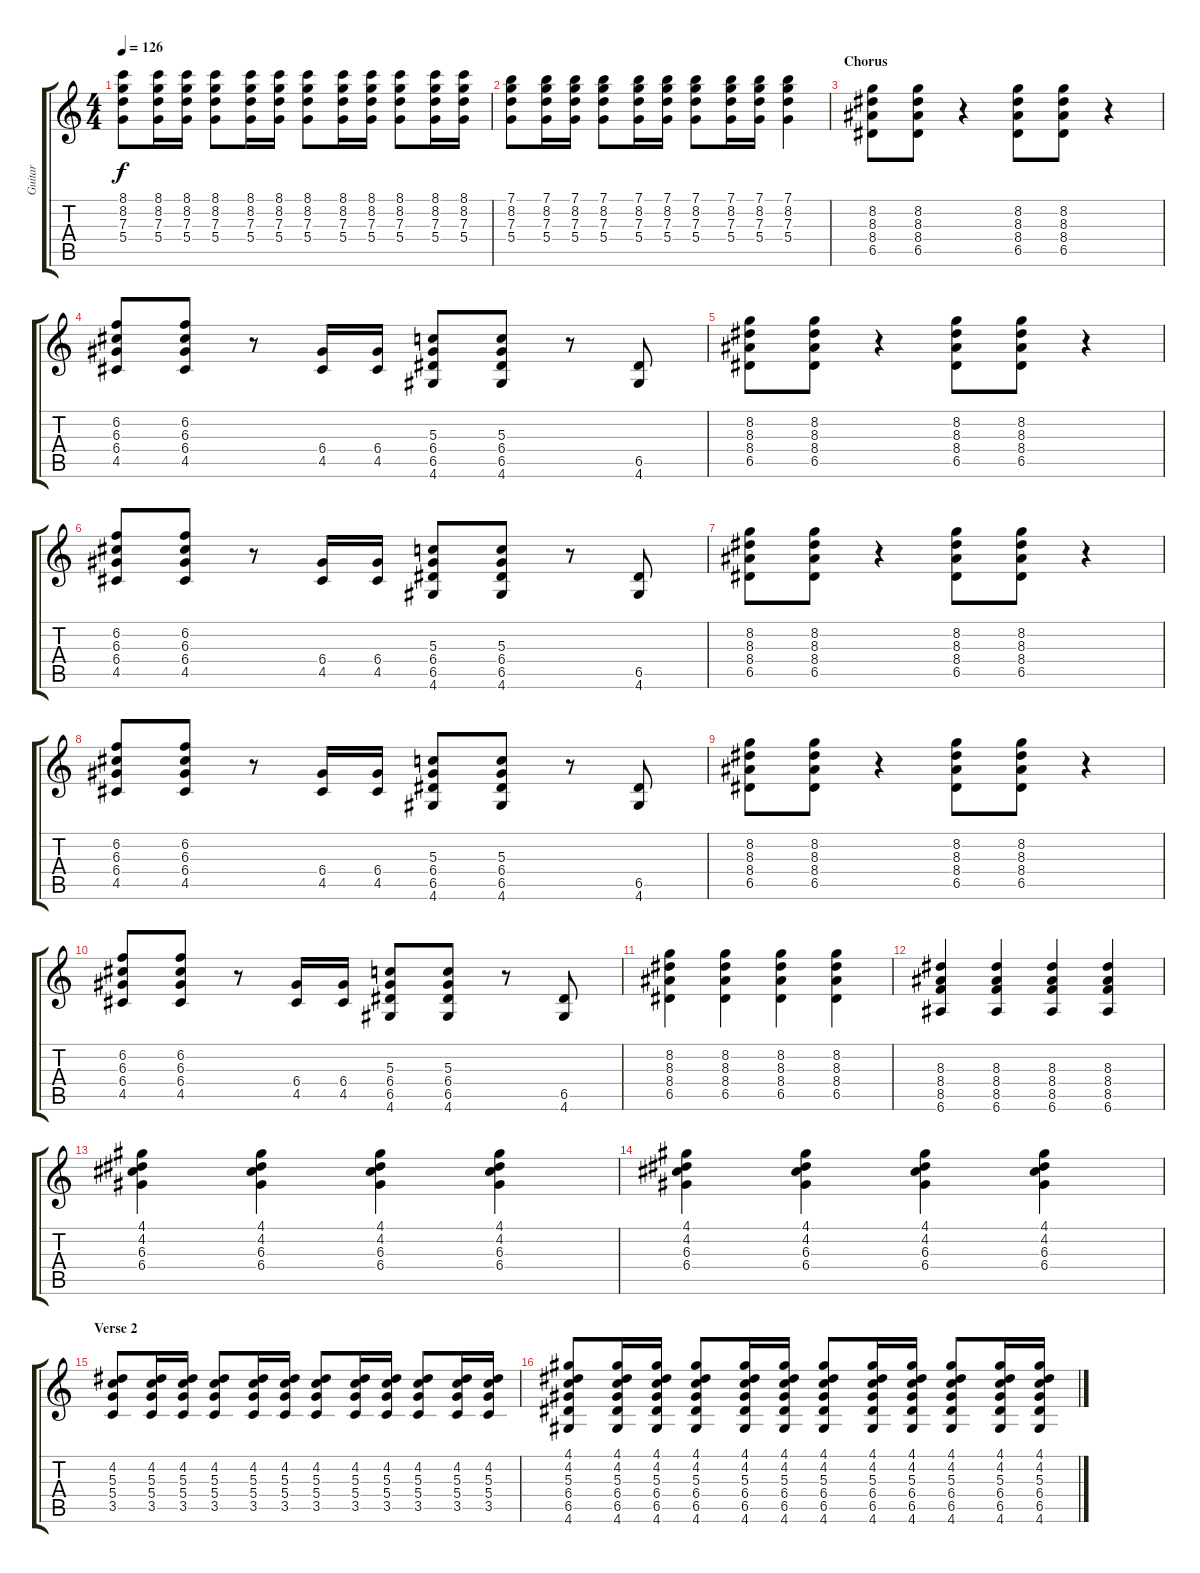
\track ("Guitar" "Guitar") {instrument electricguitarjazz}
\staff {score tabs}
\tuning (E4 B3 G3 D3 A2 E2) {hide}
\ts (4 4)
\tempo 126
\clef g2
\ks c
(8.1 8.2 7.3 5.4).8{dy f} (8.1 8.2 7.3 5.4).16 (8.1 8.2 7.3 5.4).16 (8.1 8.2 7.3 5.4).8 (8.1 8.2 7.3 5.4).16 (8.1 8.2 7.3 5.4).16 (8.1 8.2 7.3 5.4).8 (8.1 8.2 7.3 5.4).16 (8.1 8.2 7.3 5.4).16 (8.1 8.2 7.3 5.4).8 (8.1 8.2 7.3 5.4).16 (8.1 8.2 7.3 5.4).16 |
(7.1 8.2 7.3 5.4).8 (7.1 8.2 7.3 5.4).16 (7.1 8.2 7.3 5.4).16 (7.1 8.2 7.3 5.4).8 (7.1 8.2 7.3 5.4).16 (7.1 8.2 7.3 5.4).16 (7.1 8.2 7.3 5.4).8 (7.1 8.2 7.3 5.4).16 (7.1 8.2 7.3 5.4).16 (7.1 8.2 7.3 5.4).4 |
\section ("" "Chorus")
(8.2 8.3 8.4 6.5).8 (8.2 8.3 8.4 6.5).8 r.4 (8.2 8.3 8.4 6.5).8 (8.2 8.3 8.4 6.5).8 r.4 |
(6.2 6.3 6.4 4.5).8 (6.2 6.3 6.4 4.5).8 r.8 (6.4 4.5).16 (6.4 4.5).16 (5.3 6.4 6.5 4.6).8 (5.3 6.4 6.5 4.6).8 r.8 (6.5 4.6).8 |
(8.2 8.3 8.4 6.5).8 (8.2 8.3 8.4 6.5).8 r.4 (8.2 8.3 8.4 6.5).8 (8.2 8.3 8.4 6.5).8 r.4 |
(6.2 6.3 6.4 4.5).8 (6.2 6.3 6.4 4.5).8 r.8 (6.4 4.5).16 (6.4 4.5).16 (5.3 6.4 6.5 4.6).8 (5.3 6.4 6.5 4.6).8 r.8 (6.5 4.6).8 |
(8.2 8.3 8.4 6.5).8 (8.2 8.3 8.4 6.5).8 r.4 (8.2 8.3 8.4 6.5).8 (8.2 8.3 8.4 6.5).8 r.4 |
(6.2 6.3 6.4 4.5).8 (6.2 6.3 6.4 4.5).8 r.8 (6.4 4.5).16 (6.4 4.5).16 (5.3 6.4 6.5 4.6).8 (5.3 6.4 6.5 4.6).8 r.8 (6.5 4.6).8 |
(8.2 8.3 8.4 6.5).8 (8.2 8.3 8.4 6.5).8 r.4 (8.2 8.3 8.4 6.5).8 (8.2 8.3 8.4 6.5).8 r.4 |
(6.2 6.3 6.4 4.5).8 (6.2 6.3 6.4 4.5).8 r.8 (6.4 4.5).16 (6.4 4.5).16 (5.3 6.4 6.5 4.6).8 (5.3 6.4 6.5 4.6).8 r.8 (6.5 4.6).8 |
(8.2 8.3 8.4 6.5).4 (8.2 8.3 8.4 6.5).4 (8.2 8.3 8.4 6.5).4 (8.2 8.3 8.4 6.5).4 |
(8.3 8.4 8.5 6.6).4 (8.3 8.4 8.5 6.6).4 (8.3 8.4 8.5 6.6).4 (8.3 8.4 8.5 6.6).4 |
(4.1 4.2 6.3 6.4).4 (4.1 4.2 6.3 6.4).4 (4.1 4.2 6.3 6.4).4 (4.1 4.2 6.3 6.4).4 |
(4.1 4.2 6.3 6.4).4 (4.1 4.2 6.3 6.4).4 (4.1 4.2 6.3 6.4).4 (4.1 4.2 6.3 6.4).4 |
\section ("" "Verse 2")
(4.2 5.3 5.4 3.5).8 (4.2 5.3 5.4 3.5).16 (4.2 5.3 5.4 3.5).16 (4.2 5.3 5.4 3.5).8 (4.2 5.3 5.4 3.5).16 (4.2 5.3 5.4 3.5).16 (4.2 5.3 5.4 3.5).8 (4.2 5.3 5.4 3.5).16 (4.2 5.3 5.4 3.5).16 (4.2 5.3 5.4 3.5).8 (4.2 5.3 5.4 3.5).16 (4.2 5.3 5.4 3.5).16 |
(4.1 4.2 5.3 6.4 6.5 4.6).8 (4.1 4.2 5.3 6.4 6.5 4.6).16 (4.1 4.2 5.3 6.4 6.5 4.6).16 (4.1 4.2 5.3 6.4 6.5 4.6).8 (4.1 4.2 5.3 6.4 6.5 4.6).16 (4.1 4.2 5.3 6.4 6.5 4.6).16 (4.1 4.2 5.3 6.4 6.5 4.6).8 (4.1 4.2 5.3 6.4 6.5 4.6).16 (4.1 4.2 5.3 6.4 6.5 4.6).16 (4.1 4.2 5.3 6.4 6.5 4.6).8 (4.1 4.2 5.3 6.4 6.5 4.6).16 (4.1 4.2 5.3 6.4 6.5 4.6).16
